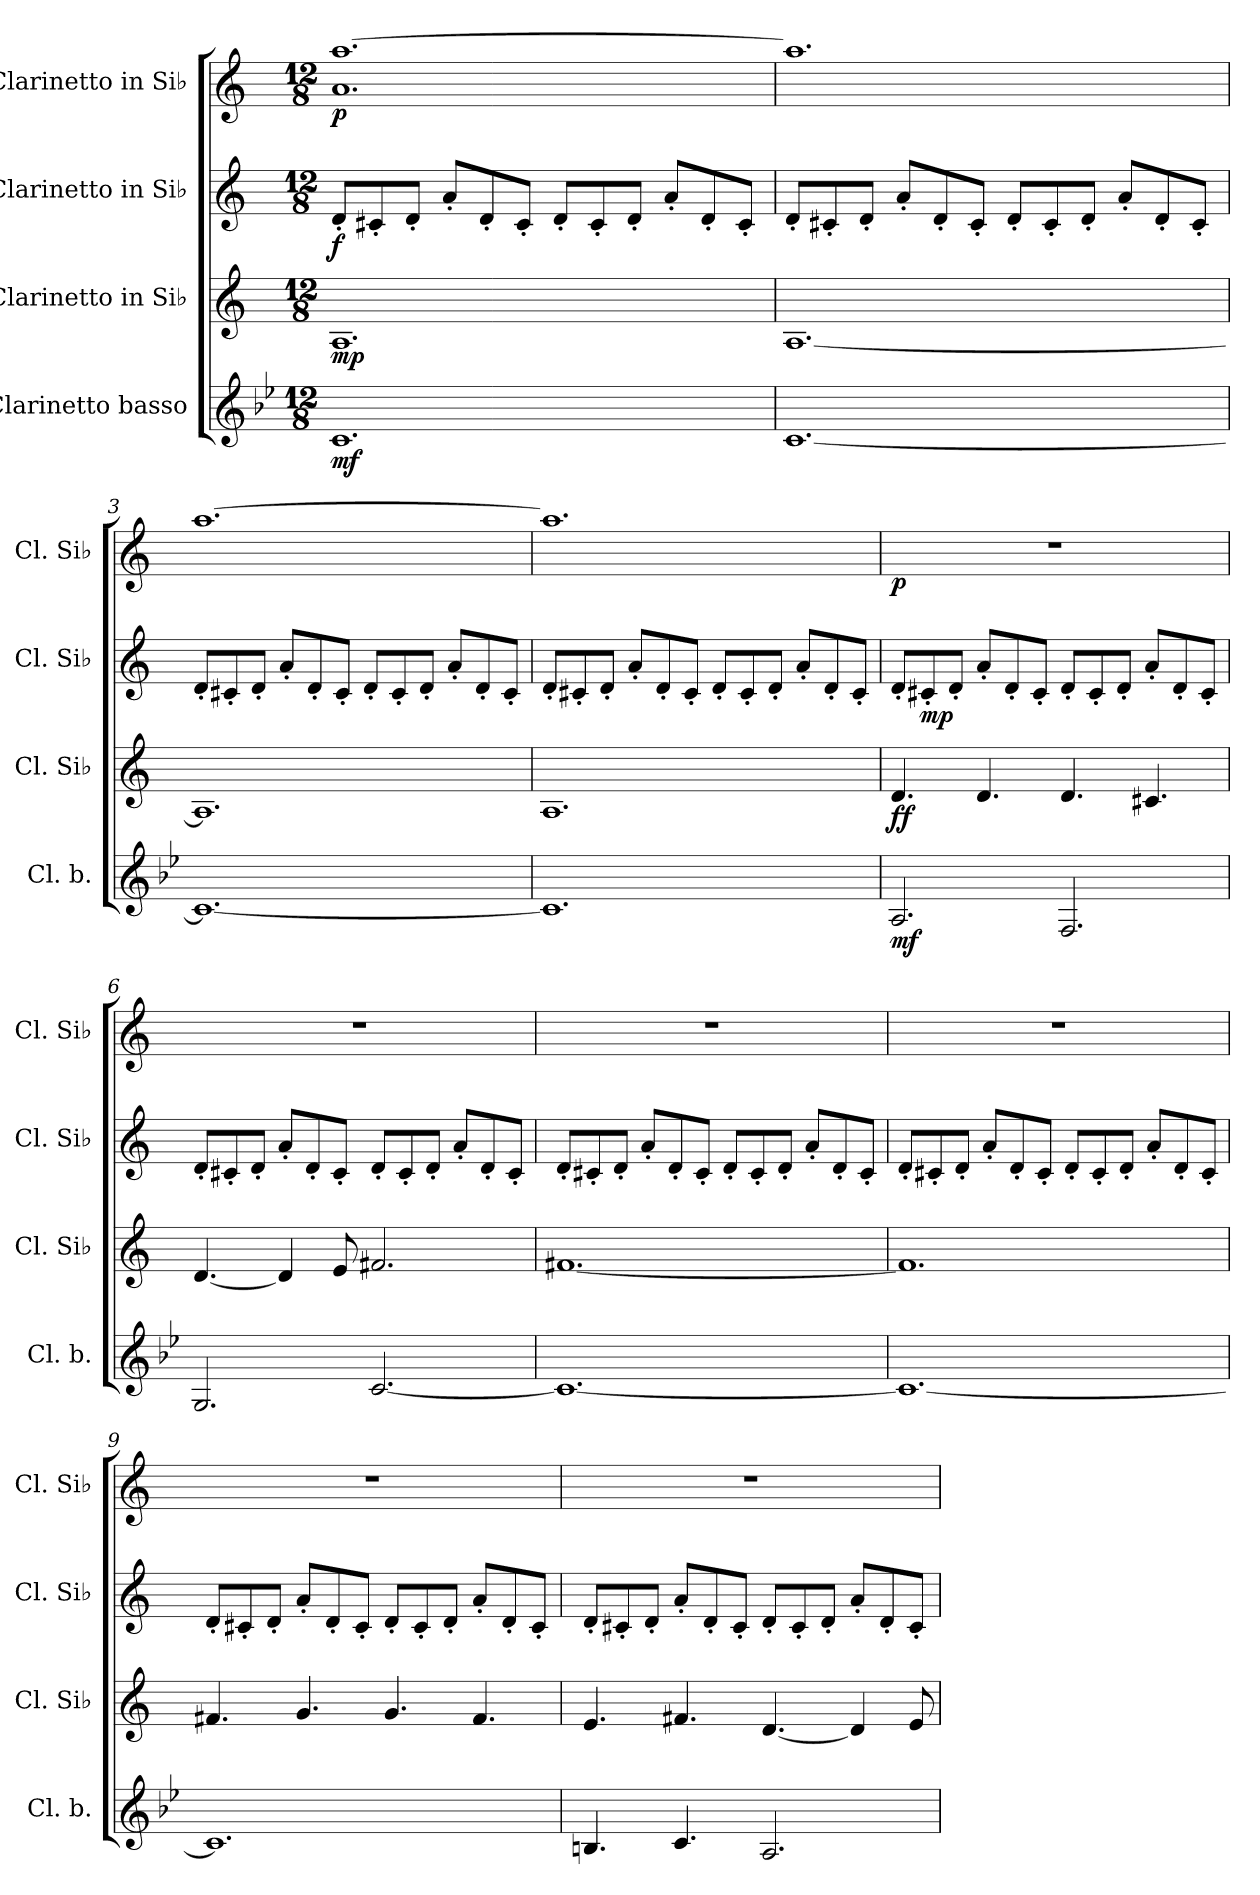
**kern	**dynam	**kern	**dynam	**kern	**dynam	**kern	**dynam
*part4	*part4	*part3	*part3	*part2	*part2	*part1	*part1
*staff4	*staff4	*staff3	*staff3	*staff2	*staff2	*staff1	*staff1
*I"Clarinetto basso	*	*I"Clarinetto in Si♭	*	*I"Clarinetto in Si♭	*	*I"Clarinetto in Si♭	*
*I'Cl. b.	*	*I'Cl. Si♭	*	*I'Cl. Si♭	*	*I'Cl. Si♭	*
*clefG2	*	*clefG2	*	*clefG2	*	*clefG2	*
*ITrd8c14	*	*ITrd1c2	*	*ITrd1c2	*	*ITrd1c2	*
*k[b-e-]	*	*k[b-e-]	*	*k[b-e-]	*	*k[b-e-]	*
*M12/8	*	*M12/8	*	*M12/8	*	*M12/8	*
*MM165	*	*MM165	*	*MM165	*	*MM165	*
=1	=1	=1	=1	=1	=1	=1	=1
!	!LO:DY:b	!	!LO:DY:b	!	!LO:DY:b	!	!LO:DY:b
1.C	mf	1.G	mp	8c'/L	f	1.g [1.gg	p
.	.	.	.	8Bn'/	.	.	.
.	.	.	.	8c'/J	.	.	.
.	.	.	.	8g'/L	.	.	.
.	.	.	.	8c'/	.	.	.
.	.	.	.	8B'/J	.	.	.
.	.	.	.	8c'/L	.	.	.
.	.	.	.	8B'/	.	.	.
.	.	.	.	8c'/J	.	.	.
.	.	.	.	8g'/L	.	.	.
.	.	.	.	8c'/	.	.	.
.	.	.	.	8B'/J	.	.	.
=2	=2	=2	=2	=2	=2	=2	=2
[1.C	.	[1.G	.	8c'/L	.	1.gg]	.
.	.	.	.	8Bn'/	.	.	.
.	.	.	.	8c'/J	.	.	.
.	.	.	.	8g'/L	.	.	.
.	.	.	.	8c'/	.	.	.
.	.	.	.	8B'/J	.	.	.
.	.	.	.	8c'/L	.	.	.
.	.	.	.	8B'/	.	.	.
.	.	.	.	8c'/J	.	.	.
.	.	.	.	8g'/L	.	.	.
.	.	.	.	8c'/	.	.	.
.	.	.	.	8B'/J	.	.	.
!!LO:LB:g=z
=3	=3	=3	=3	=3	=3	=3	=3
1.C_	.	1.G]	.	8c'/L	.	[1.gg	.
.	.	.	.	8Bn'/	.	.	.
.	.	.	.	8c'/J	.	.	.
.	.	.	.	8g'/L	.	.	.
.	.	.	.	8c'/	.	.	.
.	.	.	.	8B'/J	.	.	.
.	.	.	.	8c'/L	.	.	.
.	.	.	.	8B'/	.	.	.
.	.	.	.	8c'/J	.	.	.
.	.	.	.	8g'/L	.	.	.
.	.	.	.	8c'/	.	.	.
.	.	.	.	8B'/J	.	.	.
=4	=4	=4	=4	=4	=4	=4	=4
1.C]	.	1.G	.	8c'/L	.	1.gg]	.
.	.	.	.	8Bn'/	.	.	.
.	.	.	.	8c'/J	.	.	.
.	.	.	.	8g'/L	.	.	.
.	.	.	.	8c'/	.	.	.
.	.	.	.	8B'/J	.	.	.
.	.	.	.	8c'/L	.	.	.
.	.	.	.	8B'/	.	.	.
.	.	.	.	8c'/J	.	.	.
.	.	.	.	8g'/L	.	.	.
.	.	.	.	8c'/	.	.	.
.	.	.	.	8B'/J	.	.	.
=5	=5	=5	=5	=5	=5	=5	=5
!	!LO:DY:b	!	!LO:DY:b	!	!	!	!
!	!	!	!LO:DY:n=1:b	!	!	!	!LO:DY:b
2.AA/	mf	4.c/	f f	8c'/L	.	1.r	p
!	!	!	!	!	!LO:DY:b	!	!
.	.	.	.	8Bn'/	mp	.	.
.	.	.	.	8c'/J	.	.	.
.	.	4.c/	.	8g'/L	.	.	.
.	.	.	.	8c'/	.	.	.
.	.	.	.	8B'/J	.	.	.
2.FF/	.	4.c/	.	8c'/L	.	.	.
.	.	.	.	8B'/	.	.	.
.	.	.	.	8c'/J	.	.	.
.	.	4.Bn/	.	8g'/L	.	.	.
.	.	.	.	8c'/	.	.	.
.	.	.	.	8B'/J	.	.	.
!!LO:LB:g=z
=6	=6	=6	=6	=6	=6	=6	=6
2.GG/	.	[4.c/	.	8c'/L	.	1.r	.
.	.	.	.	8Bn'/	.	.	.
.	.	.	.	8c'/J	.	.	.
.	.	4c/]	.	8g'/L	.	.	.
.	.	.	.	8c'/	.	.	.
.	.	8d/	.	8B'/J	.	.	.
[2.C/	.	2.en/	.	8c'/L	.	.	.
.	.	.	.	8B'/	.	.	.
.	.	.	.	8c'/J	.	.	.
.	.	.	.	8g'/L	.	.	.
.	.	.	.	8c'/	.	.	.
.	.	.	.	8B'/J	.	.	.
=7	=7	=7	=7	=7	=7	=7	=7
1.C_	.	[1.en	.	8c'/L	.	1.r	.
.	.	.	.	8Bn'/	.	.	.
.	.	.	.	8c'/J	.	.	.
.	.	.	.	8g'/L	.	.	.
.	.	.	.	8c'/	.	.	.
.	.	.	.	8B'/J	.	.	.
.	.	.	.	8c'/L	.	.	.
.	.	.	.	8B'/	.	.	.
.	.	.	.	8c'/J	.	.	.
.	.	.	.	8g'/L	.	.	.
.	.	.	.	8c'/	.	.	.
.	.	.	.	8B'/J	.	.	.
=8	=8	=8	=8	=8	=8	=8	=8
1.C_	.	1.e]	.	8c'/L	.	1.r	.
.	.	.	.	8Bn'/	.	.	.
.	.	.	.	8c'/J	.	.	.
.	.	.	.	8g'/L	.	.	.
.	.	.	.	8c'/	.	.	.
.	.	.	.	8B'/J	.	.	.
.	.	.	.	8c'/L	.	.	.
.	.	.	.	8B'/	.	.	.
.	.	.	.	8c'/J	.	.	.
.	.	.	.	8g'/L	.	.	.
.	.	.	.	8c'/	.	.	.
.	.	.	.	8B'/J	.	.	.
!!LO:PB:g=z
=9	=9	=9	=9	=9	=9	=9	=9
1.C]	.	4.en/	.	8c'/L	.	1.r	.
.	.	.	.	8Bn'/	.	.	.
.	.	.	.	8c'/J	.	.	.
.	.	4.f/	.	8g'/L	.	.	.
.	.	.	.	8c'/	.	.	.
.	.	.	.	8B'/J	.	.	.
.	.	4.f/	.	8c'/L	.	.	.
.	.	.	.	8B'/	.	.	.
.	.	.	.	8c'/J	.	.	.
.	.	4.e/	.	8g'/L	.	.	.
.	.	.	.	8c'/	.	.	.
.	.	.	.	8B'/J	.	.	.
=10	=10	=10	=10	=10	=10	=10	=10
4.BBn/	.	4.d/	.	8c'/L	.	1.r	.
.	.	.	.	8Bn'/	.	.	.
.	.	.	.	8c'/J	.	.	.
4.C/	.	4.en/	.	8g'/L	.	.	.
.	.	.	.	8c'/	.	.	.
.	.	.	.	8B'/J	.	.	.
2.AA/	.	[4.c/	.	8c'/L	.	.	.
.	.	.	.	8B'/	.	.	.
.	.	.	.	8c'/J	.	.	.
.	.	4c/]	.	8g'/L	.	.	.
.	.	.	.	8c'/	.	.	.
.	.	8d/	.	8B'/J	.	.	.
=	=	=	=	=	=	=	=
*-	*-	*-	*-	*-	*-	*-	*-
